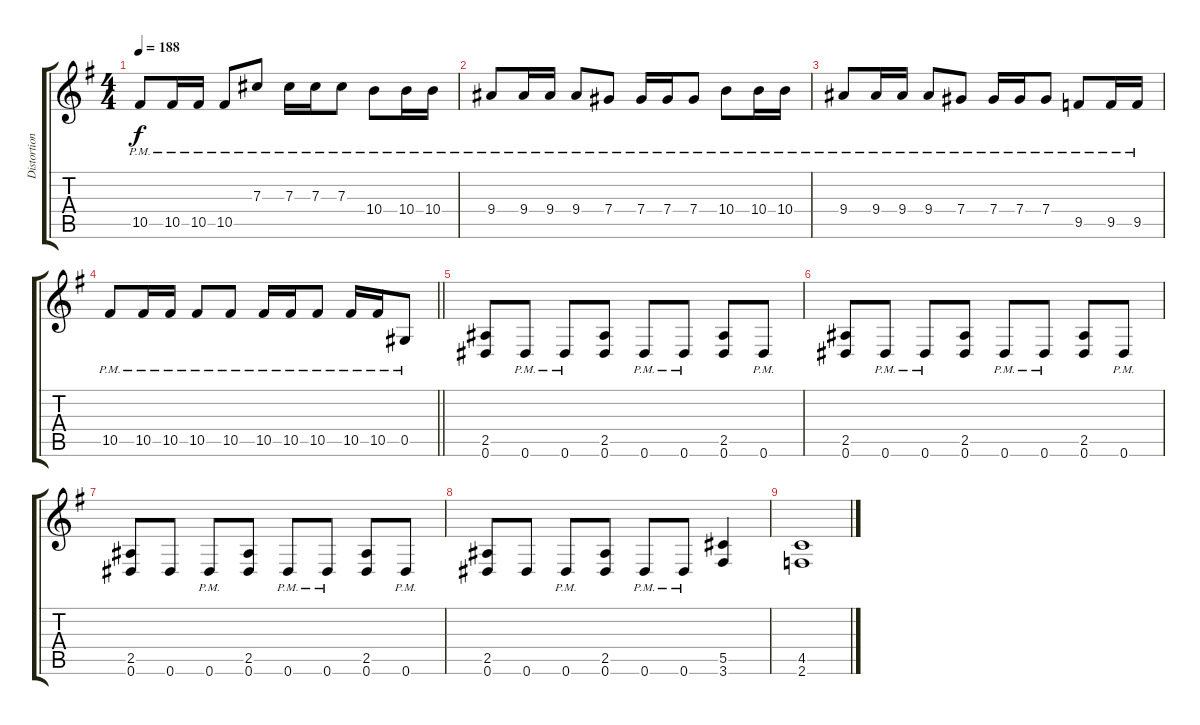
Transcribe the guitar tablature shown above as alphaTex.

\track ("Distortion Guitar" "Distortion") {instrument overdrivenguitar}
\staff {score tabs}
\tuning (Eb4 Bb3 Gb3 Db3 Ab2 Eb2) {hide}
\ts (4 4)
\tempo 188
\clef g2
\ks g
10.5{pm}.8{dy f} 10.5{pm}.16 10.5{pm}.16 10.5{pm}.8 7.3{pm}.8 7.3{pm}.16 7.3{pm}.16 7.3{pm}.8 10.4{pm}.8 10.4{pm}.16 10.4{pm}.16 |
9.4{pm}.8 9.4{pm}.16 9.4{pm}.16 9.4{pm}.8 7.4{pm}.8 7.4{pm}.16 7.4{pm}.16 7.4{pm}.8 10.4{pm}.8 10.4{pm}.16 10.4{pm}.16 |
9.4{pm}.8 9.4{pm}.16 9.4{pm}.16 9.4{pm}.8 7.4{pm}.8 7.4{pm}.16 7.4{pm}.16 7.4{pm}.8 9.5{pm}.8 9.5{pm}.16 9.5{pm}.16 |
\barLineRight lightlight
10.5{pm}.8 10.5{pm}.16 10.5{pm}.16 10.5{pm}.8 10.5{pm}.8 10.5{pm}.16 10.5{pm}.16 10.5{pm}.8 10.5{pm}.16 10.5{pm}.16 0.5{pm}.8 |
(2.5 0.6).8 0.6{pm}.8 0.6{pm}.8 (2.5 0.6).8 0.6{pm}.8 0.6{pm}.8 (2.5 0.6).8 0.6{pm}.8 |
(2.5 0.6).8 0.6{pm}.8 0.6{pm}.8 (2.5 0.6).8 0.6{pm}.8 0.6{pm}.8 (2.5 0.6).8 0.6{pm}.8 |
(2.5 0.6).8 0.6.8 0.6{pm}.8 (2.5 0.6).8 0.6{pm}.8 0.6{pm}.8 (2.5 0.6).8 0.6{pm}.8 |
(2.5 0.6).8 0.6.8 0.6{pm}.8 (2.5 0.6).8 0.6{pm}.8 0.6{pm}.8 (5.5 3.6).4 |
(4.5 2.6).1
